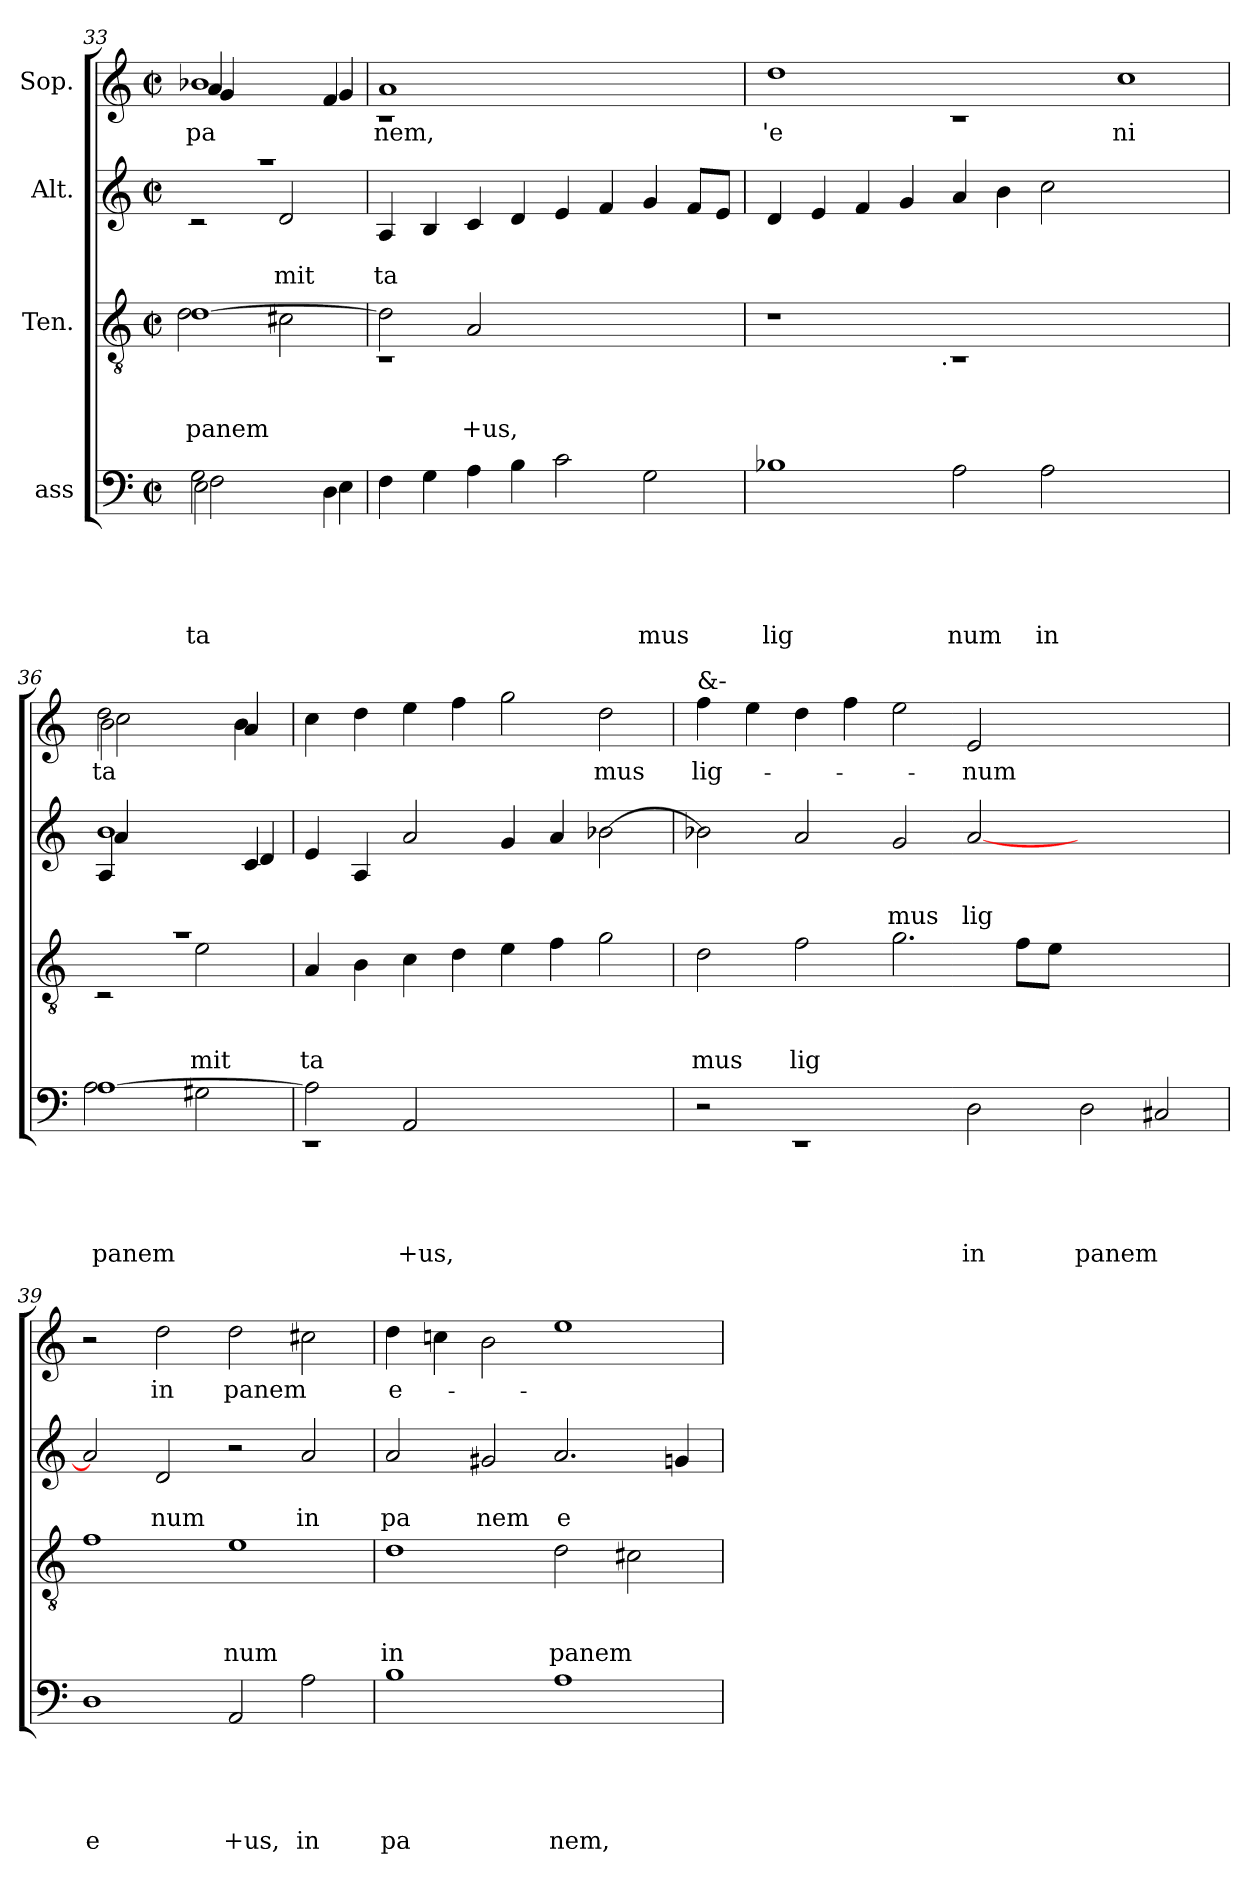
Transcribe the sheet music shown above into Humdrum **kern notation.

**kern	**text	**text	**text	**text	**text	**kern	**text	**text	**text	**kern	**text	**text	**kern	**text
*part4	*part4	*part4	*part4	*part4	*part4	*part3	*part3	*part3	*part3	*part2	*part2	*part2	*part1	*part1
*staff4	*staff4	*staff4	*staff4	*staff4	*staff4	*staff3	*staff3	*staff3	*staff3	*staff2	*staff2	*staff2	*staff1	*staff1
*I"ass	*	*	*	*	*	*I"Ten.	*	*	*	*I"Alt.	*	*	*I"Sop.	*
*clefF4	*	*	*	*	*	*clefGv2	*	*	*	*clefG2	*	*	*clefG2	*
*k[]	*	*	*	*	*	*k[]	*	*	*	*k[]	*	*	*k[]	*
*C:	*	*	*	*	*	*C:	*	*	*	*C:	*	*	*C:	*
*M2/2	*	*	*	*	*	*M2/2	*	*	*	*M2/2	*	*	*M2/2	*
*met(c|)	*	*	*	*	*	*met(c|)	*	*	*	*met(c|)	*	*	*met(c|)	*
=33	=33	=33	=33	=33	=33	=33	=33	=33	=33	=33	=33	=33	=33	=33
!	!	!	!	!	!LO:LY:b	!	!	!	!	!	!	!	!	!
*^	*	*	*	*	*	*	*	*	*	*	*	*	*	*
!	!	!	!	!	!	!LO:LY:b	!	!	!	!	!	!	!	!	!
*	*^	*	*	*	*	*	*	*	*	*	*	*	*	*	*
!	!	!	!	!	!	!	!LO:LY:b	!	!	!	!LO:LY:b:rj	!	!	!	!	!
*	*	*^	*	*	*	*	*	*^	*	*	*	*	*	*	*	*
!	!	!	!	!	!	!	!	!	!	!	!	!	!LO:LY:b	!	!	!	!	!LO:LY:b
*	*	*	*	*	*	*	*	*	*	*	*	*	*	*^	*	*	*^	*
!	!	!	!	!	!	!	!	!	!	!	!	!	!	!	!	!	!	!	!	!LO:LY:b
*	*	*	*	*	*	*	*	*	*	*	*	*	*	*	*	*	*	*^	*^	*
2G\	2E\	2F\	2.ryy	.	.	.	.	ta	[>1d	2d\	.	.	panem	1raa	2rc	.	.	1b-X	4a/	4g/	2.ryy	pa
.	.	.	.	.	.	.	.	.	.	.	.	.	.	.	.	.	.	.	2.ryy	2ryy	.	.
!	!	!	!	!	!	!	!	!	!	!	!	!	!	!	!	!	!LO:LY:b	!	!	!	!	!
2ryy	2ryy	4ryy	.	.	.	.	.	.	.	2c#X\	.	.	.	.	2d/	.	mit	.	.	.	.	.
.	.	4D\	4E\	.	.	.	.	.	.	.	.	.	.	.	.	.	.	.	.	4f/	4g/	.
*	*	*	*	*	*	*	*	*	*	*	*	*	*	*v	*v	*	*	*	*	*	*	*
=34	=34	=34	=34	=34	=34	=34	=34	=34	=34	=34	=34	=34	=34	=34	=34	=34	=34	=34	=34	=34	=34
!	!	!	!	!	!	!	!	!	!	!	!	!	!	!	!	!LO:LY:b	!	!	!	!	!LO:LY:b
*v	*v	*v	*v	*	*	*	*	*	*	*	*	*	*	*	*	*	*	*v	*v	*v	*
4F\	.	.	.	.	.	2d\]	1rC	.	.	.	4A/	.	ta	1a	1rc	nem,
4G\	.	.	.	.	.	.	.	.	.	.	4B/	.	.	.	.	.
!	!	!	!	!	!	!	!	!	!	!LO:LY:b	!	!	!	!	!	!
4A\	.	.	.	.	.	2A/	.	.	.	+us,	4c/	.	.	.	.	.
4B\	.	.	.	.	.	.	.	.	.	.	4d/	.	.	.	.	.
2c\	.	.	.	.	.	1ryy	1ryy	.	.	.	4e/	.	.	1ryy	1ryy	.
.	.	.	.	.	.	.	.	.	.	.	4f/	.	.	.	.	.
!	!	!	!	!	!LO:LY:b	!	!	!	!	!	!	!	!	!	!	!
2G\	.	.	.	.	mus	.	.	.	.	.	4g/	.	.	.	.	.
.	.	.	.	.	.	.	.	.	.	.	8f/L	.	.	.	.	.
.	.	.	.	.	.	.	.	.	.	.	8e/J	.	.	.	.	.
*	*	*	*	*	*	*	*	*	*	*	*	*	*	*v	*v	*
=35	=35	=35	=35	=35	=35	=35	=35	=35	=35	=35	=35	=35	=35	=35	=35
!	!	!	!	!	!LO:LY:b	!	!	!	!	!	!	!	!	!	!LO:LY:b
1B-X	.	.	.	.	lig	1r	2ryy	.	.	.	4d/	.	.	1dd	'e
.	.	.	.	.	.	.	.	.	.	.	4e/	.	.	.	.
.	.	.	.	.	.	.	4...ryy	.	.	.	4f/	.	.	.	.
.	.	.	.	.	.	.	.	.	.	.	4g/	.	.	.	.
!	!	!	!	!	!	!	!LO:TX:b:t=.	!	!	!	!	!	!	!	!
.	.	.	.	.	.	.	1ryy	.	.	.	.	.	.	.	.
!	!	!	!	!	!LO:LY:b	!	!	!	!	!	!	!	!	!	!
2A\	.	.	.	.	num	1rC	.	.	.	.	4a/	.	.	1rc	.
.	.	.	.	.	.	.	.	.	.	.	4b\	.	.	.	.
!	!	!	!	!	!LO:LY:b	!	!	!	!	!	!	!	!	!	!
2A\	.	.	.	.	in	.	.	.	.	.	2cc\	.	.	.	.
.	.	.	.	.	.	.	1ryy	.	.	.	.	.	.	.	.
!	!	!	!	!	!	!	!	!	!	!	!	!	!	!	!LO:LY:b
1ryy	.	.	.	.	.	1ryy	.	.	.	.	1ryy	.	.	1cc	ni
.	.	.	.	.	.	.	32ryy	.	.	.	.	.	.	.	.
=36	=36	=36	=36	=36	=36	=36	=36	=36	=36	=36	=36	=36	=36	=36	=36
!	!	!	!	!	!LO:LY:b:rj	!	!	!	!	!	!	!	!	!	!
*^	*	*	*	*	*	*	*	*	*	*	*	*	*	*	*
!	!	!	!	!	!	!LO:LY:b	!	!	!	!	!	!	!	!	!	!LO:LY:b
*	*	*	*	*	*	*	*	*	*	*	*	*^	*	*	*^	*
*	*	*	*	*	*	*	*	*	*	*	*	*	*^	*	*	*	*	*
*	*	*	*	*	*	*	*	*	*	*	*	*	*	*^	*	*	*	*	*
!	!	!	!	!	!	!	!	!	!	!	!	!	!	!	!	!	!	!	!	!LO:LY:b
*	*	*	*	*	*	*	*	*	*	*	*	*	*	*	*	*	*	*	*^	*
!	!	!	!	!	!	!	!	!	!	!	!	!	!	!	!	!	!	!	!	!	!LO:LY:b
*	*	*	*	*	*	*	*	*	*	*	*	*	*	*	*	*	*	*	*	*^	*
[>1A	2A\	.	.	.	.	panem	1ra	2rC	.	.	.	1b	4a/	4A/	2.ryy	.	.	2dd\	2b\	2cc\	2.ryy	ta
.	.	.	.	.	.	.	.	.	.	.	.	.	2.ryy	2ryy	.	.	.	.	.	.	.	.
!	!	!	!	!	!	!	!	!	!	!	!LO:LY:b	!	!	!	!	!	!	!	!	!	!	!
.	2G#X\	.	.	.	.	.	.	2e\	.	.	mit	.	.	.	.	.	.	2ryy	2ryy	4ryy	.	.
.	.	.	.	.	.	.	.	.	.	.	.	.	.	4c/	4d/	.	.	.	.	4a/	4b\	.
*	*	*	*	*	*	*	*v	*v	*	*	*	*	*	*	*	*	*	*	*	*	*	*
=37	=37	=37	=37	=37	=37	=37	=37	=37	=37	=37	=37	=37	=37	=37	=37	=37	=37	=37	=37	=37	=37
!	!	!	!	!	!	!	!	!	!	!LO:LY:b	!	!	!	!	!	!	!	!	!	!	!
*	*	*	*	*	*	*	*	*	*	*	*v	*v	*v	*v	*	*	*	*	*	*	*
*	*	*	*	*	*	*	*	*	*	*	*	*	*	*v	*v	*v	*v	*
2A\]	1rEE	.	.	.	.	.	4A/	.	.	ta	4e/	.	.	4cc\	.
.	.	.	.	.	.	.	4B\	.	.	.	4A/	.	.	4dd\	.
!	!	!	!	!	!	!LO:LY:b	!	!	!	!	!	!	!	!	!
2AA/	.	.	.	.	.	+us,	4c\	.	.	.	2a/	.	.	4ee\	.
.	.	.	.	.	.	.	4d\	.	.	.	.	.	.	4ff\	.
1ryy	1ryy	.	.	.	.	.	4e\	.	.	.	4g/	.	.	2gg\	.
.	.	.	.	.	.	.	4f\	.	.	.	4a/	.	.	.	.
!	!	!	!	!	!	!	!	!	!	!	!	!	!	!	!LO:LY:b
.	.	.	.	.	.	.	2g\	.	.	.	[<2b-X\	.	.	2dd\	mus
*v	*v	*	*	*	*	*	*	*	*	*	*	*	*	*	*
!!LO:LB:g=z
=38	=38	=38	=38	=38	=38	=38	=38	=38	=38	=38	=38	=38	=38	=38
!	!	!	!	!	!	!	!	!	!	!	!	!	!LO:TX:a:t=&-	!
!	!	!	!	!	!	!	!	!	!LO:LY:b	!	!	!	!	!LO:LY:b
2r	.	.	.	.	.	2d\	.	.	mus	2b-X\]	.	.	4ff\	lig-
.	.	.	.	.	.	.	.	.	.	.	.	.	4ee\	.
!	!	!	!	!	!	!	!	!	!LO:LY:b	!	!	!	!	!
1rEE	.	.	.	.	.	2f\	.	.	lig	2a/	.	.	4dd\	.
.	.	.	.	.	.	.	.	.	.	.	.	.	4ff\	.
!	!	!	!	!	!	!	!	!	!	!	!	!LO:LY:b	!	!
.	.	.	.	.	.	2.g\	.	.	.	2g/	.	mus	2ee\	.
!	!	!	!	!	!LO:LY:b	!	!	!	!	!	!	!LO:LY:b	!	!LO:LY:b
2D\	.	.	.	.	in	.	.	.	.	[<2a/	.	lig	2e/	-num
.	.	.	.	.	.	8f\L	.	.	.	.	.	.	.	.
.	.	.	.	.	.	8e\J	.	.	.	.	.	.	.	.
!	!	!	!	!	!LO:LY:b	!	!	!	!	!	!	!	!	!
2D\	.	.	.	.	panem	1ryy	.	.	.	1ryy	.	.	1ryy	.
2C#X/	.	.	.	.	.	.	.	.	.	.	.	.	.	.
=39	=39	=39	=39	=39	=39	=39	=39	=39	=39	=39	=39	=39	=39	=39
!	!	!	!	!	!LO:LY:b	!	!	!	!	!	!	!	!	!
1D	.	.	.	.	e	1f	.	.	.	2a/]	.	.	2r	.
!	!	!	!	!	!	!	!	!	!	!	!	!LO:LY:b	!	!LO:LY:b
.	.	.	.	.	.	.	.	.	.	2d/	.	num	2dd\	in
!	!	!	!	!	!LO:LY:b	!	!	!	!LO:LY:b	!	!	!	!	!LO:LY:b
2AA/	.	.	.	.	+us,	1e	.	.	num	2r	.	.	2dd\	panem
!	!	!	!	!	!LO:LY:b	!	!	!	!	!	!	!LO:LY:b	!	!
2A\	.	.	.	.	in	.	.	.	.	2a/	.	in	2cc#X\	.
=40	=40	=40	=40	=40	=40	=40	=40	=40	=40	=40	=40	=40	=40	=40
!	!	!	!	!	!LO:LY:b	!	!	!	!LO:LY:b	!	!	!LO:LY:b	!	!LO:LY:b
1B	.	.	.	.	pa	1d	.	.	in	2a/	.	pa	4dd\	e-
.	.	.	.	.	.	.	.	.	.	.	.	.	4ccn\	.
!	!	!	!	!	!	!	!	!	!	!	!	!LO:LY:b	!	!
.	.	.	.	.	.	.	.	.	.	2g#X/	.	nem	2b\	.
!	!	!	!	!	!LO:LY:b	!	!	!	!LO:LY:b	!	!	!LO:LY:b	!	!
1A	.	.	.	.	nem,	2d\	.	.	panem	2.a/	.	e	1ee	.
.	.	.	.	.	.	2c#X\	.	.	.	.	.	.	.	.
.	.	.	.	.	.	.	.	.	.	4gn/	.	.	.	.
=	=	=	=	=	=	=	=	=	=	=	=	=	=	=
*-	*-	*-	*-	*-	*-	*-	*-	*-	*-	*-	*-	*-	*-	*-
